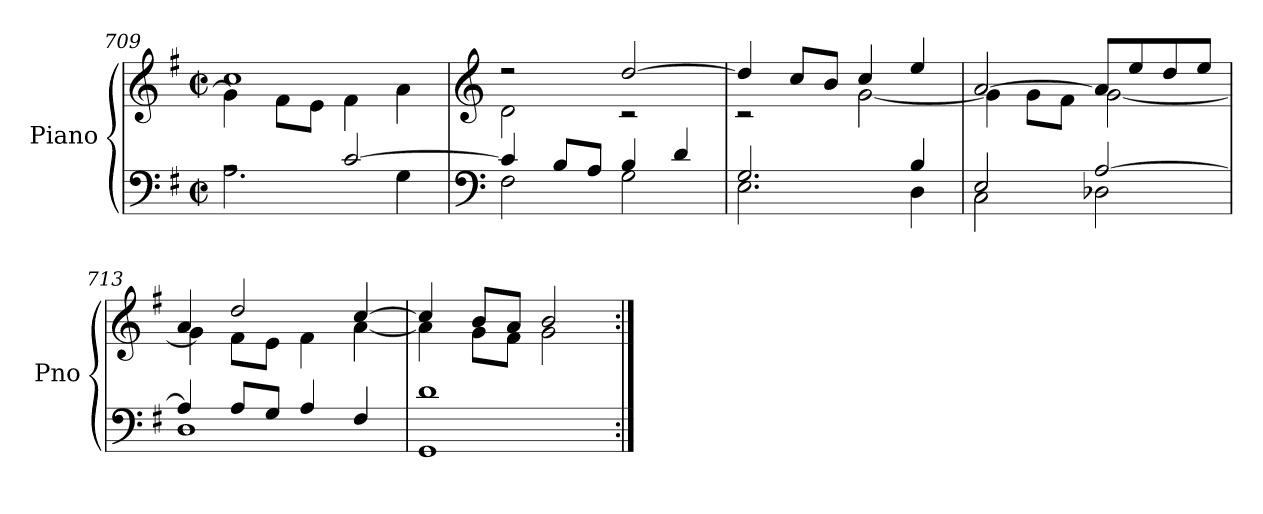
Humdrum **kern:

**kern	**kern
*part1	*part1
*staff2	*staff1
*I"Piano	*
*I'Pno	*
*clefF4	*clefG2
*k[f#]	*k[f#]
*M2/2	*M2/2
*met(c|)	*met(c|)
=709	=709
*^	*^
2rA	2.A\	1cc	4g\]
.	.	.	8f#\L
.	.	.	8e\J
[2c/	.	.	4f#\
.	4G\	.	4a\
!!LO:LB:g=z	!!
=710	=710	=710	=710
*clefF4	*	*clefG2	*
4c/]	2F#\	2r	2d\
8B/L	.	.	.
8A/J	.	.	.
4B/	2G\	[2dd/	2r
4d/	.	.	.
=711	=711	=711	=711
2.G/	2.E\	4dd/]	2r
.	.	8cc/L	.
.	.	8b/J	.
.	.	4cc/	[2g\
4B/	4D\	4ee/	.
=712	=712	=712	=712
2E/	2C\	[2a/	4g\]
.	.	.	8g\L
.	.	.	8f#\J
[2A/	2D-X\	8a/L]	[2g\
.	.	8ee/	.
.	.	8dd/	.
.	.	8ee/J	.
=713	=713	=713	=713
4A/]	1D	4a/	4g\]
8A/L	.	2dd/	8f#\L
8G/J	.	.	8e\J
4A/	.	.	4f#\
4F#/	.	[4cc/	[4a\
=714	=714	=714	=714
1d	1GG	4cc/]	4a\]
.	.	8b/L	8g\L
.	.	8a/J	8f#\J
.	.	2b/	2g\
*v	*v	*	*
*	*v	*v
=:|!	=:|!
*-	*-
